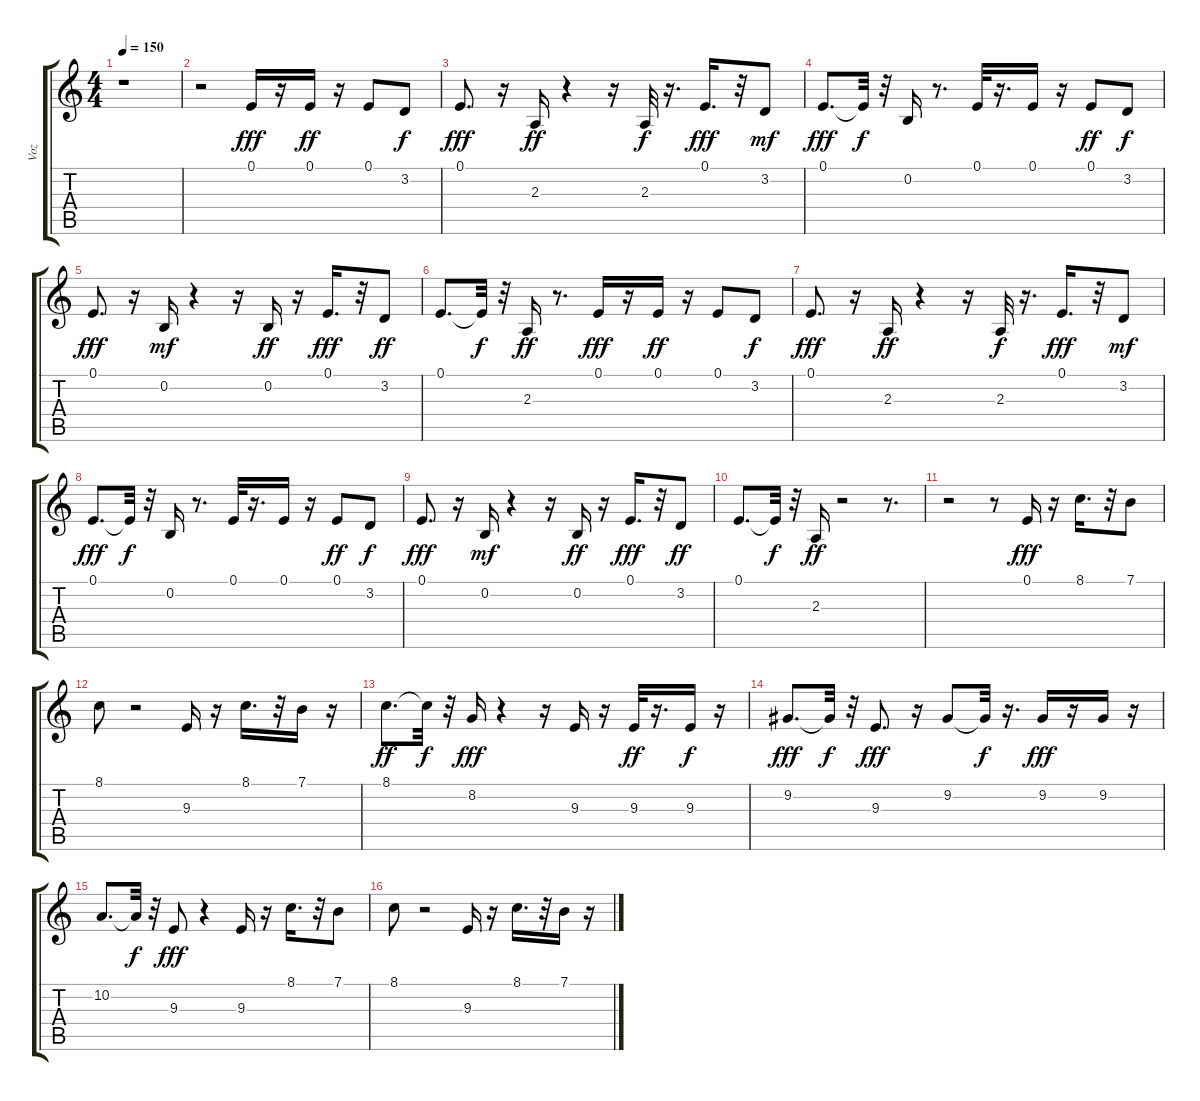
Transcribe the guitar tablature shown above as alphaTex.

\track ("Voz" "Voz") {instrument altosax}
\staff {score tabs}
\tuning (E4 B3 G3 D3 A2 E2) {hide}
\ts (4 4)
\tempo 150
\clef g2
\ks c
r.1{dy fff} |
r.2 0.1.16 r.16 0.1.16{dy ff} r.16 0.1.8 3.2.8{dy f} |
0.1.8{d dy fff} r.16 2.3.16{dy ff} r.4 r.16 2.3.32{dy f} r.16{d} 0.1.16{d dy fff} r.32 3.2.8{dy mf} |
0.1.8{d dy fff} 0.1{t}.32{dy f} r.32 0.2.16 r.8{d} 0.1.32 r.16{d} 0.1.16 r.16 0.1.8{dy ff} 3.2.8{dy f} |
0.1.8{d dy fff} r.16 0.2.16{dy mf} r.4 r.16 0.2.16{dy ff} r.16 0.1.16{d dy fff} r.32 3.2.8{dy ff} |
0.1.8{d} 0.1{t}.32{dy f} r.32 2.3.16{dy ff} r.8{d} 0.1.16{dy fff} r.16 0.1.16{dy ff} r.16 0.1.8 3.2.8{dy f} |
0.1.8{d dy fff} r.16 2.3.16{dy ff} r.4 r.16 2.3.32{dy f} r.16{d} 0.1.16{d dy fff} r.32 3.2.8{dy mf} |
0.1.8{d dy fff} 0.1{t}.32{dy f} r.32 0.2.16 r.8{d} 0.1.32 r.16{d} 0.1.16 r.16 0.1.8{dy ff} 3.2.8{dy f} |
0.1.8{d dy fff} r.16 0.2.16{dy mf} r.4 r.16 0.2.16{dy ff} r.16 0.1.16{d dy fff} r.32 3.2.8{dy ff} |
0.1.8{d} 0.1{t}.32{dy f} r.32 2.3.16{dy ff} r.2 r.8{d} |
r.2 r.8 0.1.16{dy fff} r.16 8.1.16{d} r.32 7.1.8 |
8.1.8 r.2 9.3.16 r.16 8.1.16{d} r.32 7.1.16 r.16 |
8.1.8{d dy ff} 8.1{t}.32{dy f} r.32 8.2.16{dy fff} r.4 r.16 9.3.16 r.16 9.3.32{dy ff} r.16{d} 9.3.16{dy f} r.16 |
9.2.8{d dy fff} 9.2{t}.32{dy f} r.32 9.3.8{d dy fff} r.16 9.2.8 9.2{t}.32{dy f} r.16{d} 9.2.16{dy fff} r.16 9.2.16 r.16 |
10.2.8{d} 10.2{t}.32{dy f} r.32 9.3.8{dy fff} r.4 9.3.16 r.16 8.1.16{d} r.32 7.1.8 |
8.1.8 r.2 9.3.16 r.16 8.1.16{d} r.32 7.1.16 r.16
